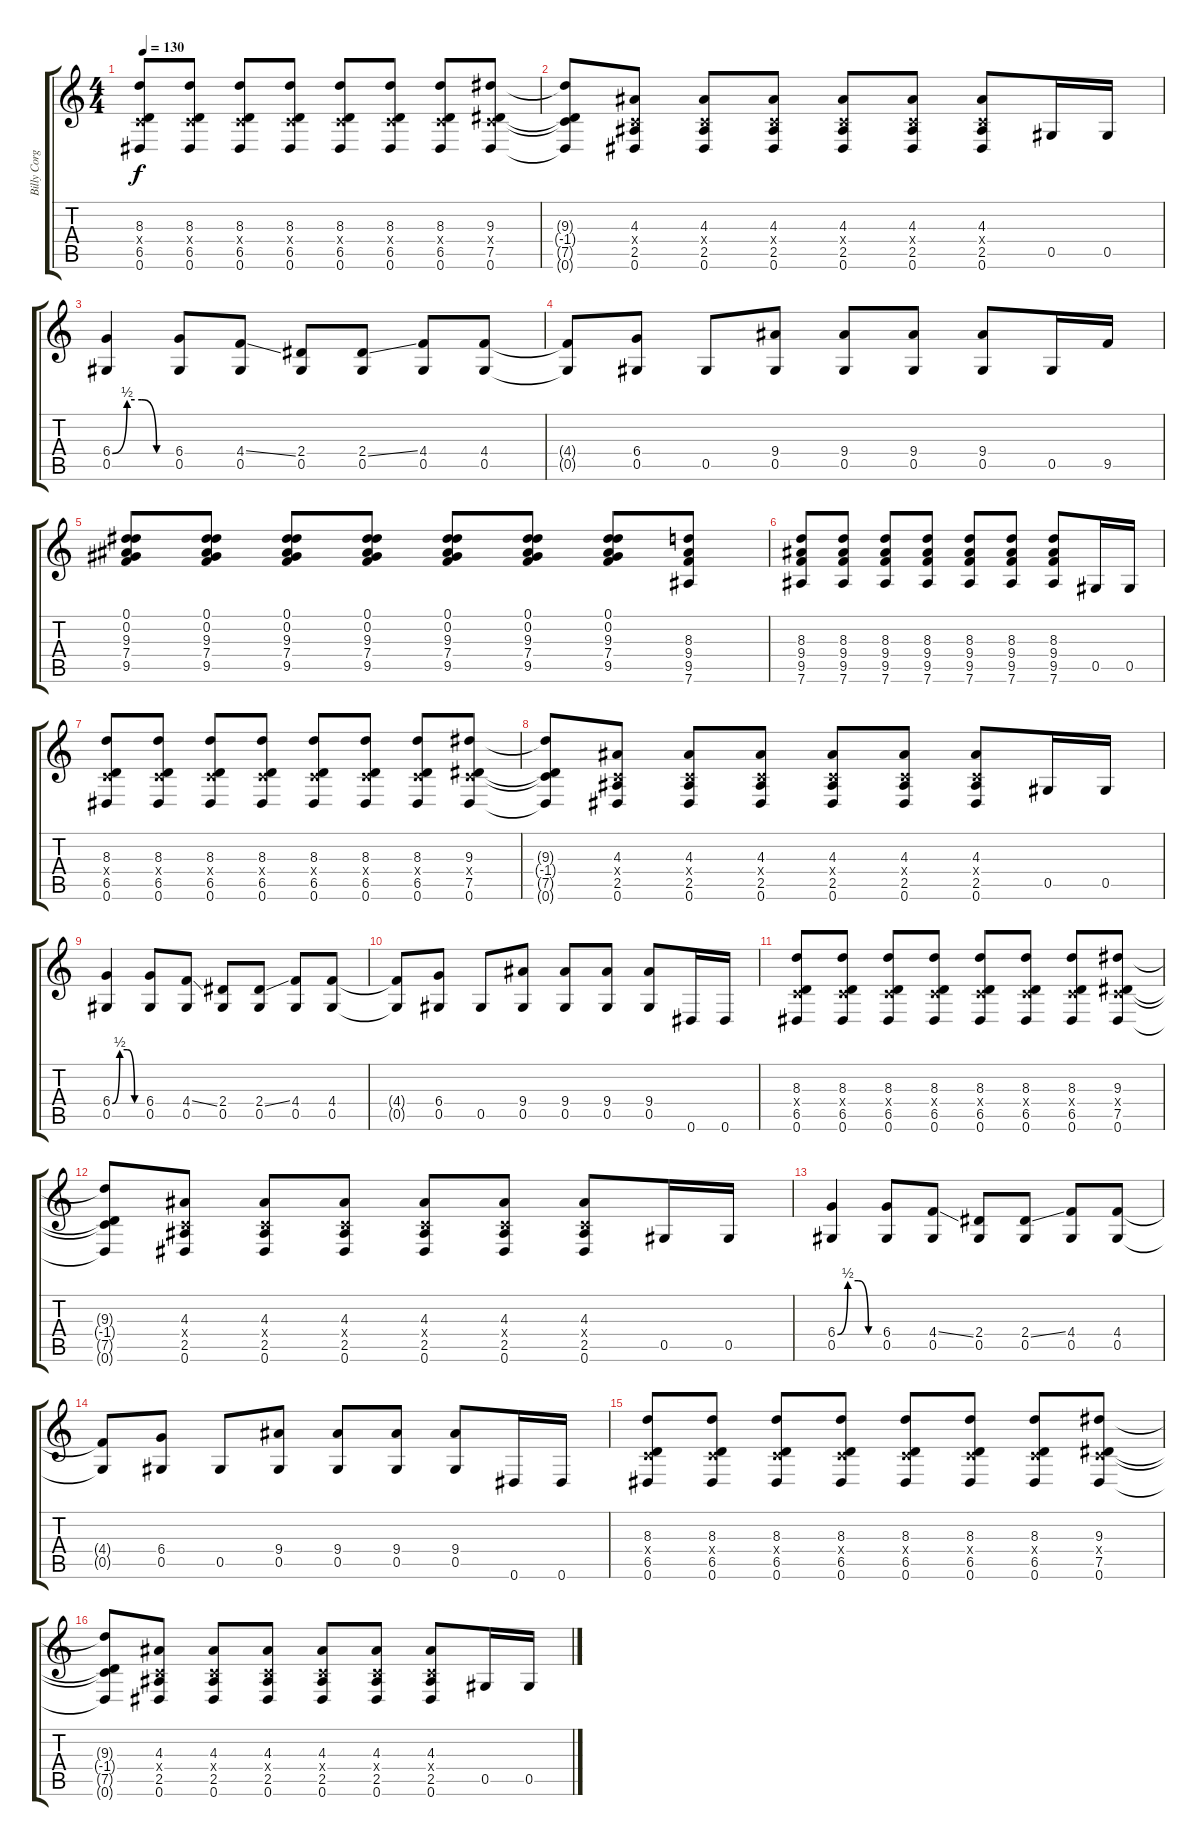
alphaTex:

\track ("Billy Corgan (Acoustic Guitar)" "Billy Corg") {instrument acousticguitarnylon}
\staff {score tabs}
\tuning (Eb4 Bb3 Gb3 Db3 Ab2 Eb2) {hide}
\ts (4 4)
\tempo 130
\clef g2
\ks c
(8.3 -1.4{x} 6.5 0.6).8{dy f} (8.3 -1.4{x} 6.5 0.6).8 (8.3 -1.4{x} 6.5 0.6).8 (8.3 -1.4{x} 6.5 0.6).8 (8.3 -1.4{x} 6.5 0.6).8 (8.3 -1.4{x} 6.5 0.6).8 (8.3 -1.4{x} 6.5 0.6).8 (9.3 -1.4{x} 7.5 0.6).8 |
(9.3{t} -1.4{t} 7.5{t} 0.6{t}).8 (4.3 -1.4{x} 2.5 0.6).8 (4.3 -1.4{x} 2.5 0.6).8 (4.3 -1.4{x} 2.5 0.6).8 (4.3 -1.4{x} 2.5 0.6).8 (4.3 -1.4{x} 2.5 0.6).8 (4.3 -1.4{x} 2.5 0.6).8 0.5.16 0.5.16 |
(6.4{be (custom 0 0 15 2 30 2 45 0 60 0)} 0.5).4 (6.4 0.5).8 (4.4{ss} 0.5).8 (2.4 0.5).8 (2.4{ss} 0.5).8 (4.4 0.5).8 (4.4 0.5).8 |
(4.4{t} 0.5{t}).8 (6.4 0.5).8 0.5.8 (9.4 0.5).8 (9.4 0.5).8 (9.4 0.5).8 (9.4 0.5).8 0.5.16 9.5.16 |
(0.1 0.2 9.3 7.4 9.5).8 (0.1 0.2 9.3 7.4 9.5).8 (0.1 0.2 9.3 7.4 9.5).8 (0.1 0.2 9.3 7.4 9.5).8 (0.1 0.2 9.3 7.4 9.5).8 (0.1 0.2 9.3 7.4 9.5).8 (0.1 0.2 9.3 7.4 9.5).8 (8.3 9.4 9.5 7.6).8 |
(8.3 9.4 9.5 7.6).8 (8.3 9.4 9.5 7.6).8 (8.3 9.4 9.5 7.6).8 (8.3 9.4 9.5 7.6).8 (8.3 9.4 9.5 7.6).8 (8.3 9.4 9.5 7.6).8 (8.3 9.4 9.5 7.6).8 0.5.16 0.5.16 |
(8.3 -1.4{x} 6.5 0.6).8 (8.3 -1.4{x} 6.5 0.6).8 (8.3 -1.4{x} 6.5 0.6).8 (8.3 -1.4{x} 6.5 0.6).8 (8.3 -1.4{x} 6.5 0.6).8 (8.3 -1.4{x} 6.5 0.6).8 (8.3 -1.4{x} 6.5 0.6).8 (9.3 -1.4{x} 7.5 0.6).8 |
(9.3{t} -1.4{t} 7.5{t} 0.6{t}).8 (4.3 -1.4{x} 2.5 0.6).8 (4.3 -1.4{x} 2.5 0.6).8 (4.3 -1.4{x} 2.5 0.6).8 (4.3 -1.4{x} 2.5 0.6).8 (4.3 -1.4{x} 2.5 0.6).8 (4.3 -1.4{x} 2.5 0.6).8 0.5.16 0.5.16 |
(6.4{be (custom 0 0 15 2 30 2 45 0 60 0)} 0.5).4 (6.4 0.5).8 (4.4{ss} 0.5).8 (2.4 0.5).8 (2.4{ss} 0.5).8 (4.4 0.5).8 (4.4 0.5).8 |
(4.4{t} 0.5{t}).8 (6.4 0.5).8 0.5.8 (9.4 0.5).8 (9.4 0.5).8 (9.4 0.5).8 (9.4 0.5).8 0.6.16 0.6.16 |
(8.3 -1.4{x} 6.5 0.6).8 (8.3 -1.4{x} 6.5 0.6).8 (8.3 -1.4{x} 6.5 0.6).8 (8.3 -1.4{x} 6.5 0.6).8 (8.3 -1.4{x} 6.5 0.6).8 (8.3 -1.4{x} 6.5 0.6).8 (8.3 -1.4{x} 6.5 0.6).8 (9.3 -1.4{x} 7.5 0.6).8 |
(9.3{t} -1.4{t} 7.5{t} 0.6{t}).8 (4.3 -1.4{x} 2.5 0.6).8 (4.3 -1.4{x} 2.5 0.6).8 (4.3 -1.4{x} 2.5 0.6).8 (4.3 -1.4{x} 2.5 0.6).8 (4.3 -1.4{x} 2.5 0.6).8 (4.3 -1.4{x} 2.5 0.6).8 0.5.16 0.5.16 |
(6.4{be (custom 0 0 15 2 30 2 45 0 60 0)} 0.5).4 (6.4 0.5).8 (4.4{ss} 0.5).8 (2.4 0.5).8 (2.4{ss} 0.5).8 (4.4 0.5).8 (4.4 0.5).8 |
(4.4{t} 0.5{t}).8 (6.4 0.5).8 0.5.8 (9.4 0.5).8 (9.4 0.5).8 (9.4 0.5).8 (9.4 0.5).8 0.6.16 0.6.16 |
(8.3 -1.4{x} 6.5 0.6).8 (8.3 -1.4{x} 6.5 0.6).8 (8.3 -1.4{x} 6.5 0.6).8 (8.3 -1.4{x} 6.5 0.6).8 (8.3 -1.4{x} 6.5 0.6).8 (8.3 -1.4{x} 6.5 0.6).8 (8.3 -1.4{x} 6.5 0.6).8 (9.3 -1.4{x} 7.5 0.6).8 |
(9.3{t} -1.4{t} 7.5{t} 0.6{t}).8 (4.3 -1.4{x} 2.5 0.6).8 (4.3 -1.4{x} 2.5 0.6).8 (4.3 -1.4{x} 2.5 0.6).8 (4.3 -1.4{x} 2.5 0.6).8 (4.3 -1.4{x} 2.5 0.6).8 (4.3 -1.4{x} 2.5 0.6).8 0.5.16 0.5.16
